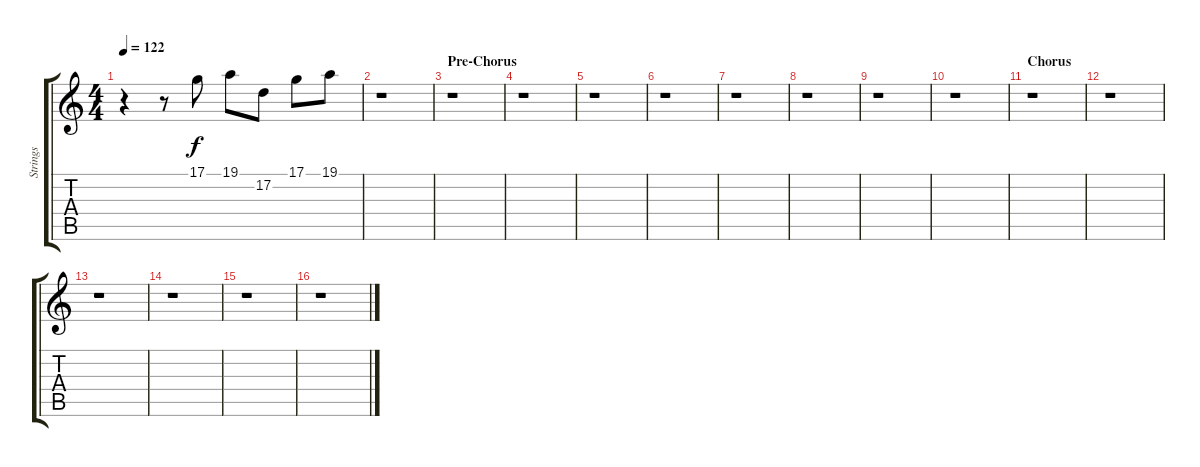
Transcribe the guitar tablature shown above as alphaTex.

\track ("Strings" "Strings") {instrument synthstrings1}
\staff {score tabs}
\tuning (D4 A3 F3 C3 G2 D2) {hide}
\ts (4 4)
\tempo 122
\clef g2
\ks c
r.4{dy f} r.8 17.1.8 19.1.8 17.2.8 17.1.8 19.1.8 |
r.1 |
\section ("" "Pre-Chorus")
r.1 |
r.1 |
r.1 |
r.1 |
r.1 |
r.1 |
r.1 |
r.1 |
\section ("" "Chorus")
r.1 |
r.1 |
r.1 |
r.1 |
r.1 |
r.1
